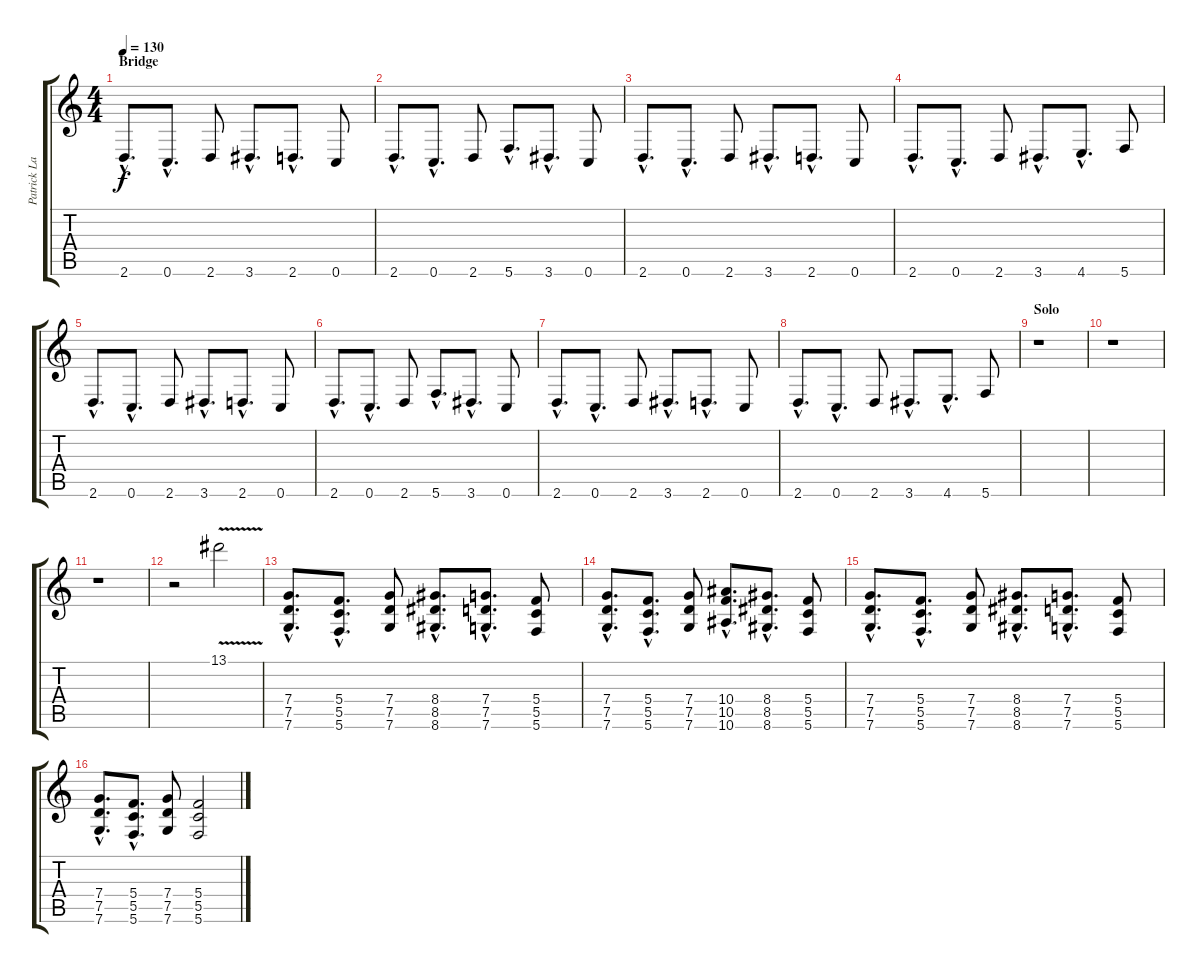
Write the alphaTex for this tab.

\track ("Patrick Lachman" "Patrick La") {instrument distortionguitar}
\staff {score tabs}
\tuning (D4 A3 F3 C3 G2 C2) {hide}
\ts (4 4)
\section ("" "Bridge")
\tempo 130
\clef g2
\ks c
2.6{hac}.8{d dy f} 0.6{hac}.8{d} 2.6.8 3.6{hac}.8{d} 2.6{hac}.8{d} 0.6.8 |
2.6{hac}.8{d} 0.6{hac}.8{d} 2.6.8 5.6{hac}.8{d} 3.6{hac}.8{d} 0.6.8 |
2.6{hac}.8{d} 0.6{hac}.8{d} 2.6.8 3.6{hac}.8{d} 2.6{hac}.8{d} 0.6.8 |
2.6{hac}.8{d} 0.6{hac}.8{d} 2.6.8 3.6{hac}.8{d} 4.6{hac}.8{d} 5.6.8 |
2.6{hac}.8{d} 0.6{hac}.8{d} 2.6.8 3.6{hac}.8{d} 2.6{hac}.8{d} 0.6.8 |
2.6{hac}.8{d} 0.6{hac}.8{d} 2.6.8 5.6{hac}.8{d} 3.6{hac}.8{d} 0.6.8 |
2.6{hac}.8{d} 0.6{hac}.8{d} 2.6.8 3.6{hac}.8{d} 2.6{hac}.8{d} 0.6.8 |
2.6{hac}.8{d} 0.6{hac}.8{d} 2.6.8 3.6{hac}.8{d} 4.6{hac}.8{d} 5.6.8 |
\section ("" "Solo")
r.1 |
r.1 |
r.1 |
r.2 13.1{v}.2 |
(7.4{hac} 7.5{hac} 7.6{hac}).8{d} (5.4{hac} 5.5{hac} 5.6{hac}).8{d} (7.4 7.5 7.6).8 (8.4{hac} 8.5{hac} 8.6{hac}).8{d} (7.4{hac} 7.5{hac} 7.6{hac}).8{d} (5.4 5.5 5.6).8 |
(7.4{hac} 7.5{hac} 7.6{hac}).8{d} (5.4{hac} 5.5{hac} 5.6{hac}).8{d} (7.4 7.5 7.6).8 (10.4{hac} 10.5{hac} 10.6{hac}).8{d} (8.4{hac} 8.5{hac} 8.6{hac}).8{d} (5.4 5.5 5.6).8 |
(7.4{hac} 7.5{hac} 7.6{hac}).8{d} (5.4{hac} 5.5{hac} 5.6{hac}).8{d} (7.4 7.5 7.6).8 (8.4{hac} 8.5{hac} 8.6{hac}).8{d} (7.4{hac} 7.5{hac} 7.6{hac}).8{d} (5.4 5.5 5.6).8 |
(7.4{hac} 7.5{hac} 7.6{hac}).8{d} (5.4{hac} 5.5{hac} 5.6{hac}).8{d} (7.4 7.5 7.6).8 (5.4 5.5 5.6).2
